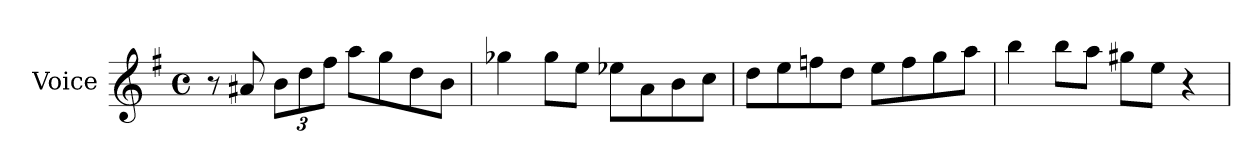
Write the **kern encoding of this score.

**kern
*part1
*staff1
*I"Voice
*I'Voice
*clefG2
*k[f#]
*M4/4
*met(c)
=1
8r
8a#X/
12b\L
12dd\
12ff#\J
8aa\L
8gg\
8dd\
8b\J
=2
4gg-X\
8gg-\L
8ee\J
8ee-X\L
8a\
8b\
8cc\J
=3
8dd\L
8ee\
8ffn\
8dd\J
8ee\L
8ff\
8gg\
8aa\J
=4
4bb\
8bb\L
8aa\J
8gg#X\L
8ee\J
4r
=
*-
